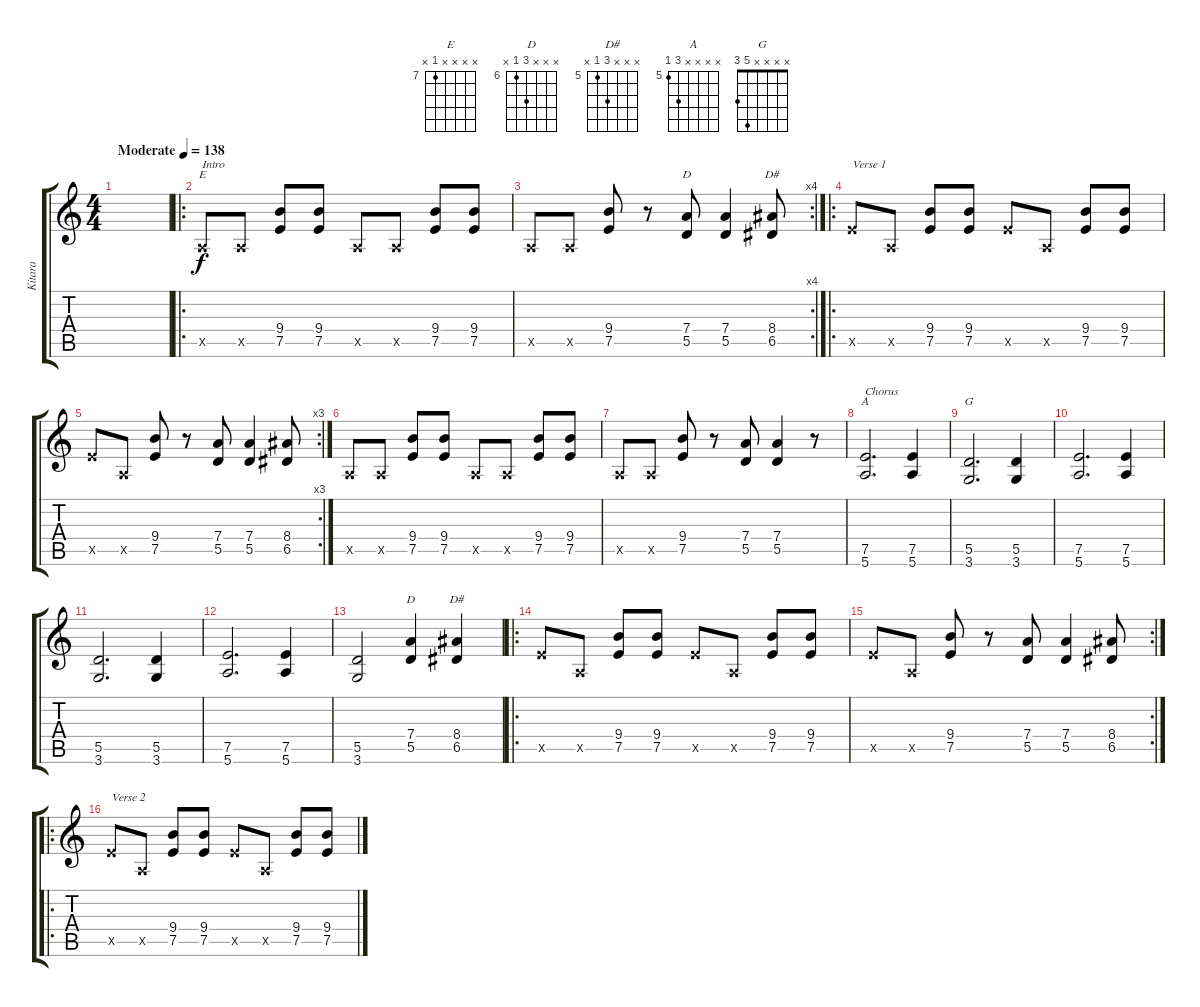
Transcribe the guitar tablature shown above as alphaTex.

\track ("Kitara" "Kitara") {instrument distortionguitar}
\staff {score tabs}
\tuning (E4 B3 G3 D3 A2 E2) {hide}
\chord ("E" x x x x 7 x) {firstfret 7}
\chord ("D" x x x 7 5 x) {firstfret 5}
\chord ("D#" x x x 8 6 x) {firstfret 6}
\chord ("A" x x x x 7 5) {firstfret 5}
\chord ("G" x x x x 5 3)
\chord ("D" x x x 8 6 x) {firstfret 6}
\chord ("D#" x x x 7 5 x) {firstfret 5}
\ts (4 4)
\tempo (138 "Moderate")
\clef g2
\ks c
|
\ro
0.5{x}.8{ch "E" txt "Intro"} 0.5{x}.8 (9.4 7.5).8 (9.4 7.5).8 0.5{x}.8 0.5{x}.8 (9.4 7.5).8 (9.4 7.5).8 |
\rc 4
0.5{x}.8 0.5{x}.8 (9.4 7.5).8 r.8 (7.4 5.5).8{ch "D"} (7.4 5.5).4 (8.4 6.5).8{ch "D#"} |
\ro
7.5{x}.8{txt "Verse 1"} 0.5{x}.8 (9.4 7.5).8 (9.4 7.5).8 7.5{x}.8 0.5{x}.8 (9.4 7.5).8 (9.4 7.5).8 |
\rc 3
7.5{x}.8 0.5{x}.8 (9.4 7.5).8 r.8 (7.4 5.5).8 (7.4 5.5).4 (8.4 6.5).8 |
0.5{x}.8 0.5{x}.8 (9.4 7.5).8 (9.4 7.5).8 0.5{x}.8 0.5{x}.8 (9.4 7.5).8 (9.4 7.5).8 |
0.5{x}.8 0.5{x}.8 (9.4 7.5).8 r.8 (7.4 5.5).8 (7.4 5.5).4 r.8 |
(7.5 5.6).2{d ch "A" txt "Chorus"} (7.5 5.6).4 |
(5.5 3.6).2{d ch "G"} (5.5 3.6).4 |
(7.5 5.6).2{d} (7.5 5.6).4 |
(5.5 3.6).2{d} (5.5 3.6).4 |
(7.5 5.6).2{d} (7.5 5.6).4 |
(5.5 3.6).2 (7.4 5.5).4{ch "D"} (8.4 6.5).4{ch "D#"} |
\ro
7.5{x}.8 0.5{x}.8 (9.4 7.5).8 (9.4 7.5).8 7.5{x}.8 0.5{x}.8 (9.4 7.5).8 (9.4 7.5).8 |
\rc 2
7.5{x}.8 0.5{x}.8 (9.4 7.5).8 r.8 (7.4 5.5).8 (7.4 5.5).4 (8.4 6.5).8 |
\ro
7.5{x}.8{txt "Verse 2"} 0.5{x}.8 (9.4 7.5).8 (9.4 7.5).8 7.5{x}.8 0.5{x}.8 (9.4 7.5).8 (9.4 7.5).8
